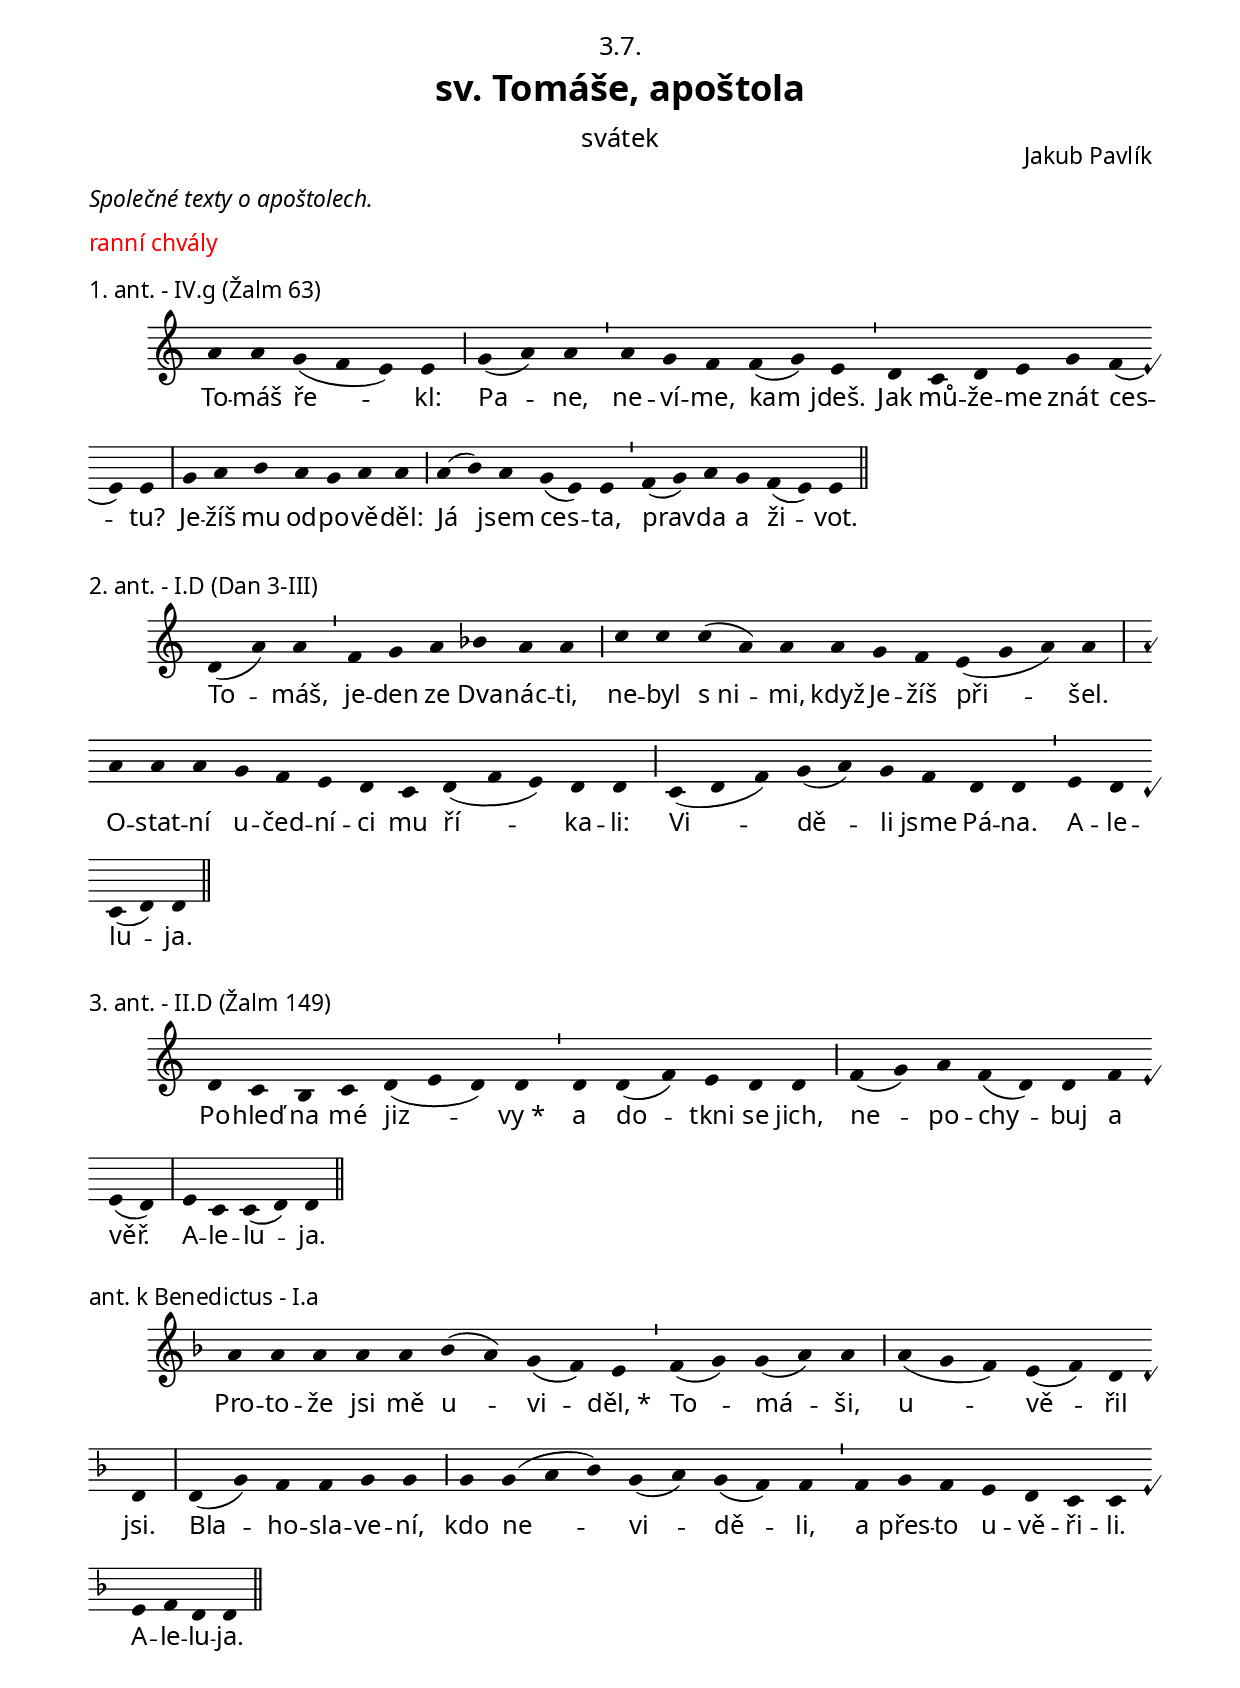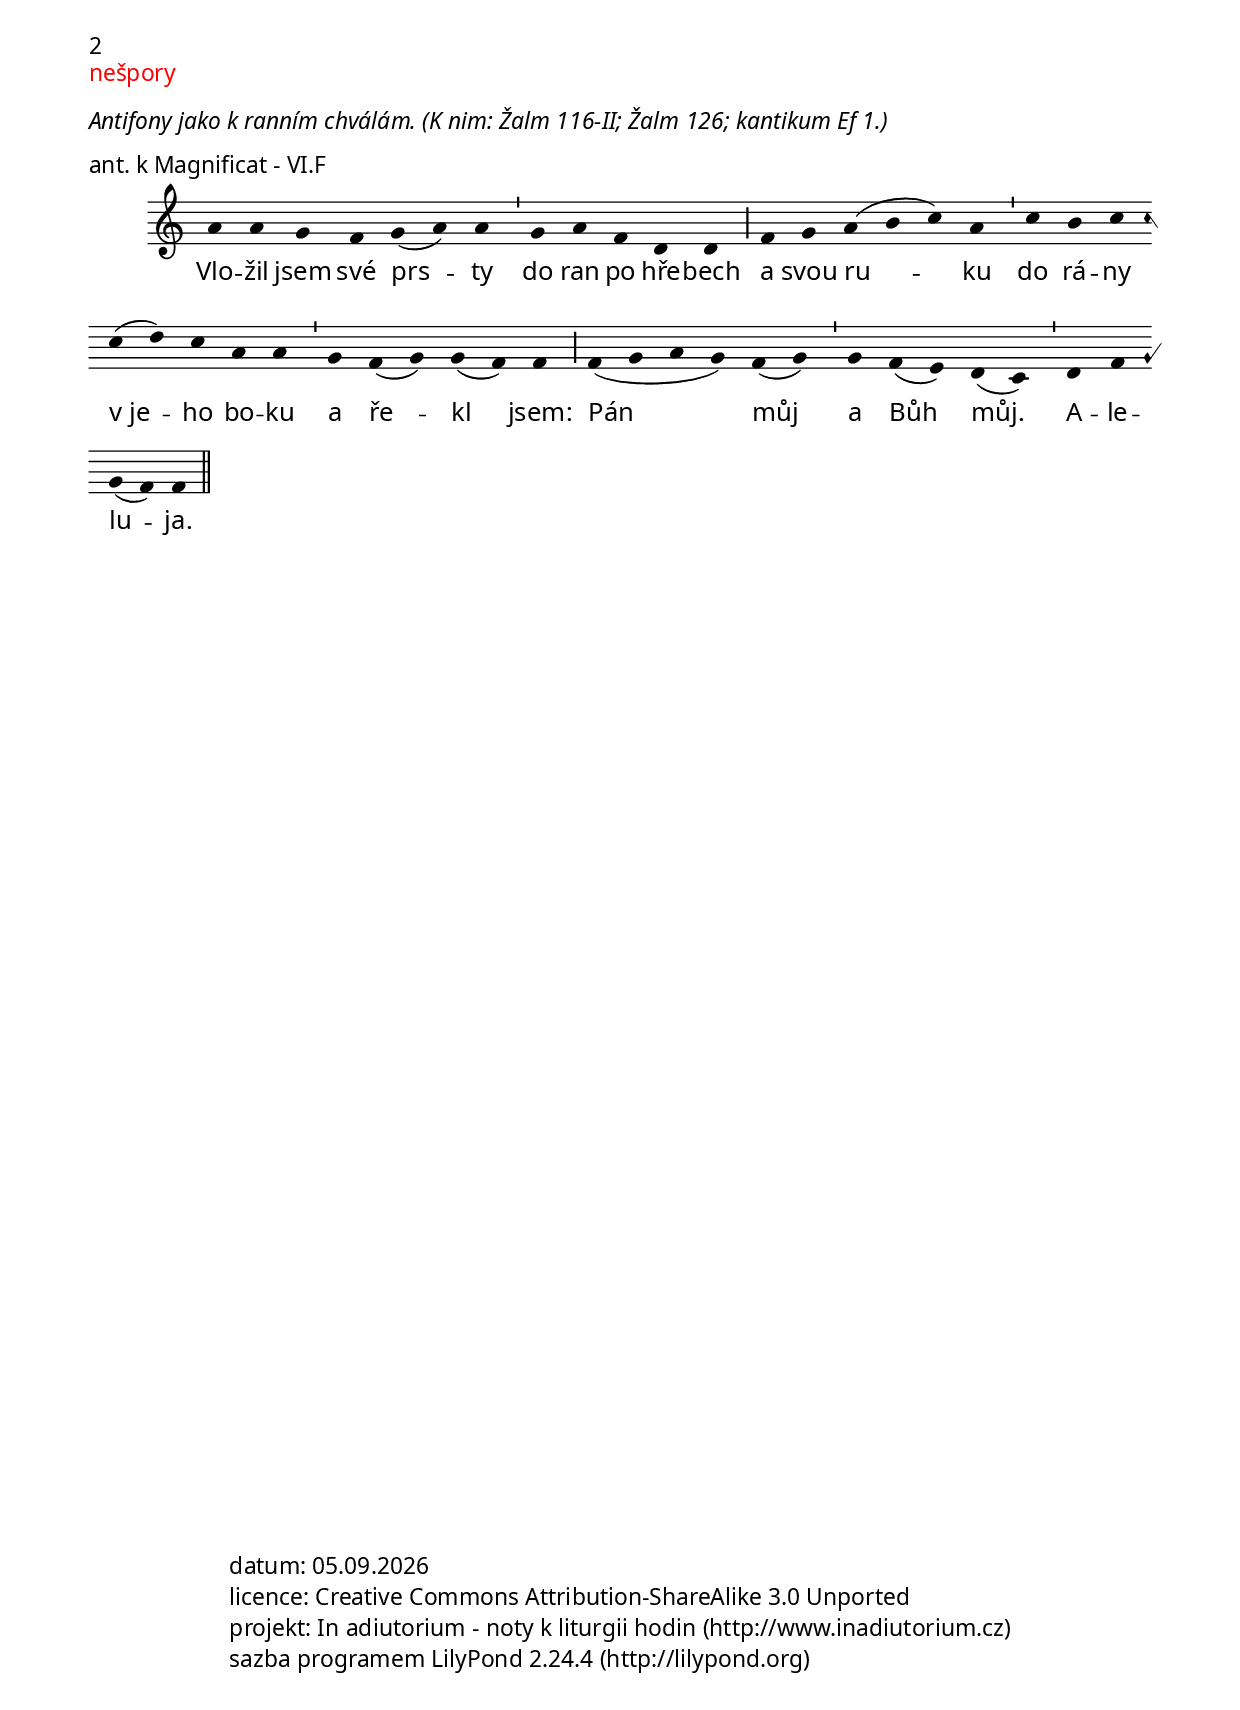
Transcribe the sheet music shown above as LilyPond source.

\version "2.15.37"

\include "../spolecne.ly"

\header {
  title = \markup\titleSvatek
            "sv. Tomáše, apoštola"
            svátek
            3.7.
  composer = "Jakub Pavlík"
}

\markup\communia #'(#:apostol)

\markup {\nadpisHodinka {"ranní chvály"}}

\score {
  \relative c'' {
    \choralniRezim
    a4 a g( f e) e \barMaior
    g( a) a \barMin a g f f( g) e \barMin
    d c d e g f( e) e \barMax

    g a b a g a a \barMaior
    a( b) a g( e) e \barMin f( g) a g f( e) e \barFinalis
  }
  \addlyrics {
    To -- máš ře -- kl:
    Pa -- ne, ne -- ví -- me, kam jdeš.
    Jak mů -- že -- me znát ces -- tu?

    Je -- žíš mu od -- po -- vě -- děl:
    Já jsem ces -- ta, prav -- da a ži -- vot.
  }
  \header {
    quid = "1. ant."
    modus = "IV"
    differentia = "g"
    psalmus = "Žalm 63"
    id = "rch-a1"
    piece = \markup {\sestavTitulek}
  }
}

\score {
  \relative c' {
    \choralniRezim
    d4( a') a \barMin f g a bes a a \barMaior
    c c c( a) a a g f e( g a) a \barMax
    a a a g f e d c d( f e) d d \barMaior
    c( d f) g( a) g f d d \barMin
    e d c( d) d \barFinalis
  }
  \addlyrics {
    To -- máš, je -- den ze Dva -- nác -- ti,
    ne -- byl s_ni -- mi, když Je -- žíš při -- šel.
    O -- stat -- ní u -- čed -- ní -- ci mu ří -- ka -- li:
    Vi -- dě -- li jsme Pá -- na.
    A -- le -- lu -- ja.
  }
  \header {
    quid = "2. ant."
    modus = "I"
    differentia = "D"
    psalmus = "Dan 3-III"
    id = "rch-a2"
    piece = \markup {\sestavTitulek}
  }
}

\score {
  \relative c' {
    \choralniRezim
    d c b c d( e d) d \barMin
    d d( f) e d d \barMaior
    f( g) a f( d) d f e( d) \barMax
    e c c( d) d \barFinalis
  }
  \addlyrics {
    Po -- hleď na mé jiz -- vy_*
    a do -- tkni se jich,
    ne -- po -- chy -- buj a věř.
    A -- le -- lu -- ja.
  }
  \header {
    quid = "3. ant."
    modus = "II"
    differentia = "D"
    psalmus = "Žalm 149"
    id = "rch-a3"
    fons = "Velikonoční oktáv, neděle v oktávu, k Benedictus"
    fial = "velikonoce_velikonocnioktav.ly#ne2-ben"
    piece = \markup {\sestavTitulek}
  }
}

\score {
  \relative c'' {
    \choralniRezim
    \key f \major
    a4 a a a a bes( a) g( f) e \barMin
    f( g) g( a) a \barMaior
    a4( g f) e( f) d d \barMax
    d4( g) f f g g \barMaior
    g g( a bes) g( a) g( f) f \barMin
    f g f e d c c
    e f d d \barFinalis
  }
  \addlyrics {
    Pro -- to -- že jsi mě u -- vi -- děl,_*
    To -- má -- ši,
    u -- vě -- řil jsi.
    Bla -- ho -- sla -- ve -- ní,
    kdo ne -- vi -- dě -- li,
    a přes -- to u -- vě -- ři -- li.
    A -- le -- lu -- ja.
  }
  \header {
    quid = "ant. k Benedictus"
    modus = "I"
    differentia = "a"
    psalmus = ""
    id = "rch-aben"
    fons = "Velikonoční oktáv, neděle v oktávu, 2. nešp., k Magnificat"
    fial = "velikonoce_velikonocnioktav.ly#ne2-mag2?zacatek"
    piece = \markup {\sestavTitulekBezZalmu}
  }
}

\markup {\nadpisHodinka {"nešpory"}}

\markup\italic{Antifony jako k ranním chválám.
(K nim: Žalm 116-II; Žalm 126; kantikum Ef 1.)}

\score {
  \relative c'' {
    \choralniRezim
    a4 a g f g( a) a \barMin g a f d d \barMaior
    f g a( b c) a \barMin c b c c( d) c a a \barMin
    g f( g) g( f) f \barMaior
    f( g a g) f( g) \barMin g f( e) d( c) \barMin
    d f g( f) f \barFinalis
  }
  \addlyrics {
    Vlo -- žil jsem své prs -- ty do ran po hře -- bech
    a svou ru -- ku do rá -- ny v_je -- ho bo -- ku
    a ře -- kl jsem:
    Pán můj a Bůh můj.
    A -- le -- lu -- ja.
  }
  \header {
    quid = "ant. k Magnificat"
    modus = "VI"
    differentia = "F"
    psalmus = ""
    id = "ne-amag"
    piece = \markup {\sestavTitulekBezZalmu}
  }
}